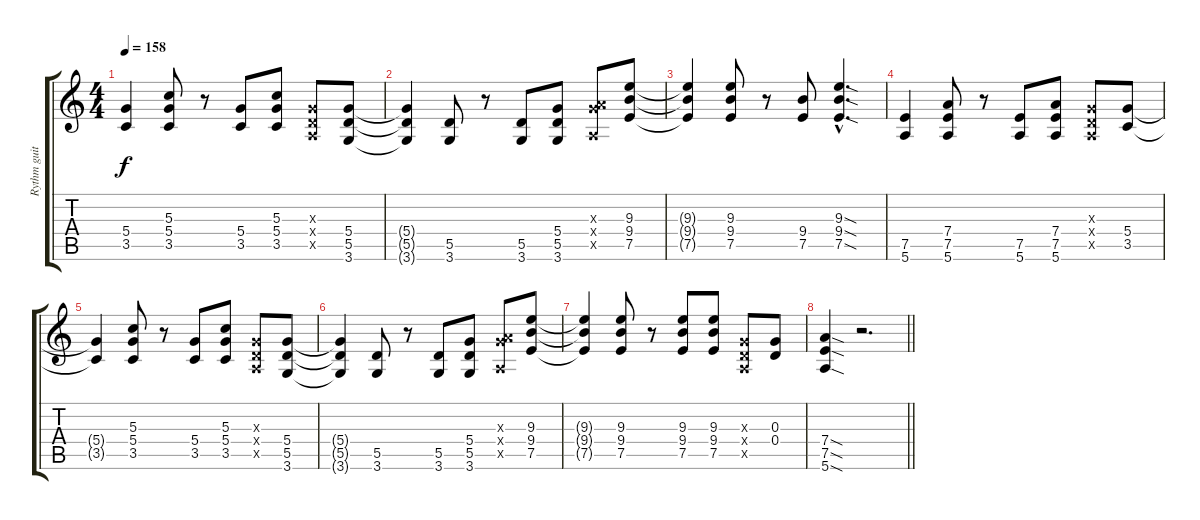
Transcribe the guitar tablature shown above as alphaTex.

\track ("Rythm guitar" "Rythm guit") {instrument overdrivenguitar}
\staff {score tabs}
\tuning (E4 B3 G3 D3 A2 E2) {hide}
\ts (4 4)
\tempo 158
\clef g2
\ks c
(5.4{t} 3.5{t}).4{dy f} (5.3 5.4 3.5).8 r.8 (5.4 3.5).8 (5.3 5.4 3.5).8 (0.3{x} 0.4{x} 0.5{x}).8 (5.4 5.5 3.6).8 |
(5.4{t} 5.5{t} 3.6{t}).4 (5.5 3.6).8 r.8 (5.5 3.6).8 (5.4 5.5 3.6).8 (0.3{x} 7.4{x} 0.5{x}).8 (9.3 9.4 7.5).8 |
(9.3{t} 9.4{t} 7.5{t}).4 (9.3 9.4 7.5).8 r.8 (9.4 7.5).8 (9.3{sod hac} 9.4{sod hac} 7.5{sod hac}).4{d} |
(7.5 5.6).4 (7.4 7.5 5.6).8 r.8 (7.5 5.6).8 (7.4 7.5 5.6).8 (0.3{x} 0.4{x} 0.5{x}).8 (5.4 3.5).8 |
(5.4{t} 3.5{t}).4 (5.3 5.4 3.5).8 r.8 (5.4 3.5).8 (5.3 5.4 3.5).8 (0.3{x} 0.4{x} 0.5{x}).8 (5.4 5.5 3.6).8 |
(5.4{t} 5.5{t} 3.6{t}).4 (5.5 3.6).8 r.8 (5.5 3.6).8 (5.4 5.5 3.6).8 (0.3{x} 7.4{x} 0.5{x}).8 (9.3 9.4 7.5).8 |
(9.3{t} 9.4{t} 7.5{t}).4 (9.3 9.4 7.5).8 r.8 (9.3 9.4 7.5).8 (9.3 9.4 7.5).8 (0.3{x} 0.4{x} 0.5{x}).8 (0.3 0.4).8 |
\barLineRight lightlight
(7.4{sod} 7.5{sod} 5.6{sod}).4 r.2{d}
